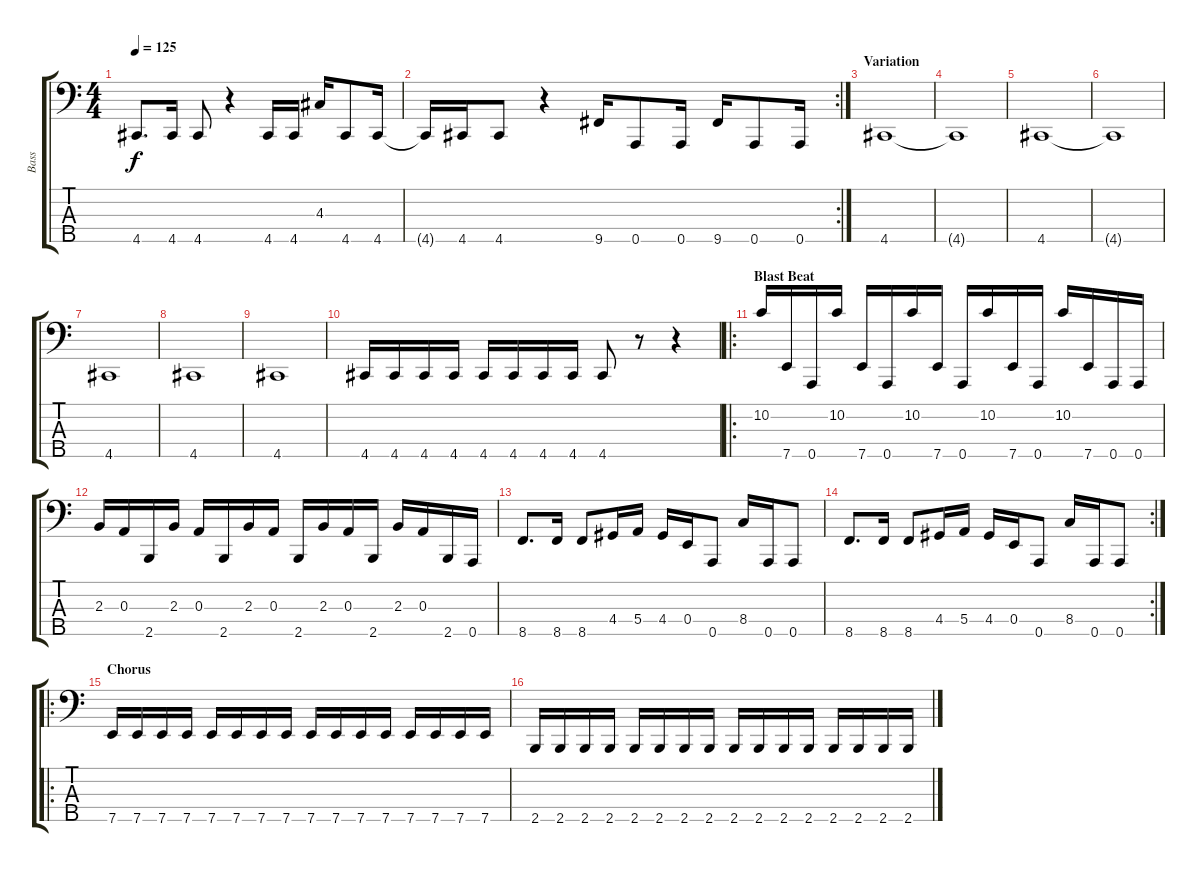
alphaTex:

\track ("Bass" "Bass") {instrument electricbassfinger}
\staff {score tabs}
\tuning (G2 D2 A1 E1 A0) {hide}
\ts (4 4)
\tempo 125
\clef f4
\ks c
4.5.8{d dy f} 4.5.16 4.5.8 r.4 4.5.16 4.5.16 4.3.16 4.5.8 4.5.16 |
\rc 2
4.5{t}.16 4.5.16 4.5.8 r.4 9.5.16 0.5.8 0.5.16 9.5.16 0.5.8 0.5.16 |
\section ("" "Variation")
4.5.1 |
4.5{t}.1 |
4.5.1 |
4.5{t}.1 |
4.5.1 |
4.5.1 |
4.5.1 |
4.5.16 4.5.16 4.5.16 4.5.16 4.5.16 4.5.16 4.5.16 4.5.16 4.5.8 r.8 r.4 |
\ro
\section ("" "Blast Beat")
10.2.16 7.5.16 0.5.16 10.2.16 7.5.16 0.5.16 10.2.16 7.5.16 0.5.16 10.2.16 7.5.16 0.5.16 10.2.16 7.5.16 0.5.16 0.5.16 |
2.3.16 0.3.16 2.5.16 2.3.16 0.3.16 2.5.16 2.3.16 0.3.16 2.5.16 2.3.16 0.3.16 2.5.16 2.3.16 0.3.16 2.5.16 0.5.16 |
8.5.8{d} 8.5.16 8.5.8 4.4.16 5.4.16 4.4.16 0.4.16 0.5.8 8.4.16 0.5.16 0.5.8 |
\rc 2
8.5.8{d} 8.5.16 8.5.8 4.4.16 5.4.16 4.4.16 0.4.16 0.5.8 8.4.16 0.5.16 0.5.8 |
\ro
\section ("" "Chorus")
7.5.16 7.5.16 7.5.16 7.5.16 7.5.16 7.5.16 7.5.16 7.5.16 7.5.16 7.5.16 7.5.16 7.5.16 7.5.16 7.5.16 7.5.16 7.5.16 |
2.5.16 2.5.16 2.5.16 2.5.16 2.5.16 2.5.16 2.5.16 2.5.16 2.5.16 2.5.16 2.5.16 2.5.16 2.5.16 2.5.16 2.5.16 2.5.16
